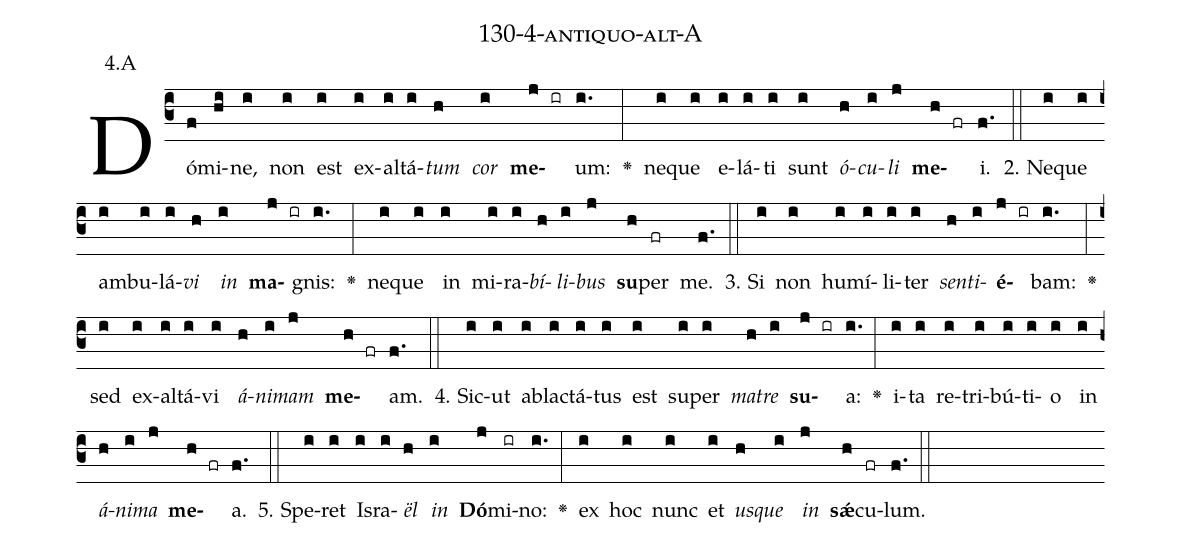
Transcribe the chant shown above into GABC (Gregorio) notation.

name: 130-4-antiquo-alt-A;
annotation: 4.A;
%%
(c3)Dó(f)mi(hi)ne,(i) non(i) est(i) ex(i)al(i)tá(i)<i>tum</i>(h) <i>cor</i>(i) <b>me</b>(j ir)um:(i.) <v>\greheightstar</v>(:) ne(i)que(i) e(i)lá(i)ti(i) sunt(i) <i>ó</i>(h)<i>cu</i>(i)<i>li</i>(j) <b>me</b>(h fr)i.(f.) (::)
2. Ne(i)que(i) am(i)bu(i)lá(i)<i>vi</i>(h) <i>in</i>(i) <b>ma</b>(j ir)gnis:(i.) <v>\greheightstar</v>(:) ne(i)que(i) in(i) mi(i)ra(i)<i>bí</i>(h)<i>li</i>(i)<i>bus</i>(j) <b>su</b>(h)per(fr) me.(f.) (::)
3. Si(i) non(i) hu(i)mí(i)li(i)ter(i) <i>sen</i>(h)<i>ti</i>(i)<b>é</b>(j ir)bam:(i.) <v>\greheightstar</v>(:) sed(i) ex(i)al(i)tá(i)vi(i) <i>á</i>(h)<i>ni</i>(i)<i>mam</i>(j) <b>me</b>(h fr)am.(f.) (::)
4. Sic(i)ut(i) ab(i)lac(i)tá(i)tus(i) est(i) su(i)per(i) <i>ma</i>(h)<i>tre</i>(i) <b>su</b>(j ir)a:(i.) <v>\greheightstar</v>(:) i(i)ta(i) re(i)tri(i)bú(i)ti(i)o(i) in(i) <i>á</i>(h)<i>ni</i>(i)<i>ma</i>(j) <b>me</b>(h fr)a.(f.) (::)
5. Spe(i)ret(i) Is(i)ra(i)<i>ël</i>(h) <i>in</i>(i) <b>Dó</b>(j)mi(ir)no:(i.) <v>\greheightstar</v>(:) ex(i) hoc(i) nunc(i) et(i) <i>us</i>(h)<i>que</i>(i) <i>in</i>(j) <b>sǽ</b>(h)cu(fr)lum.(f.) (::)
